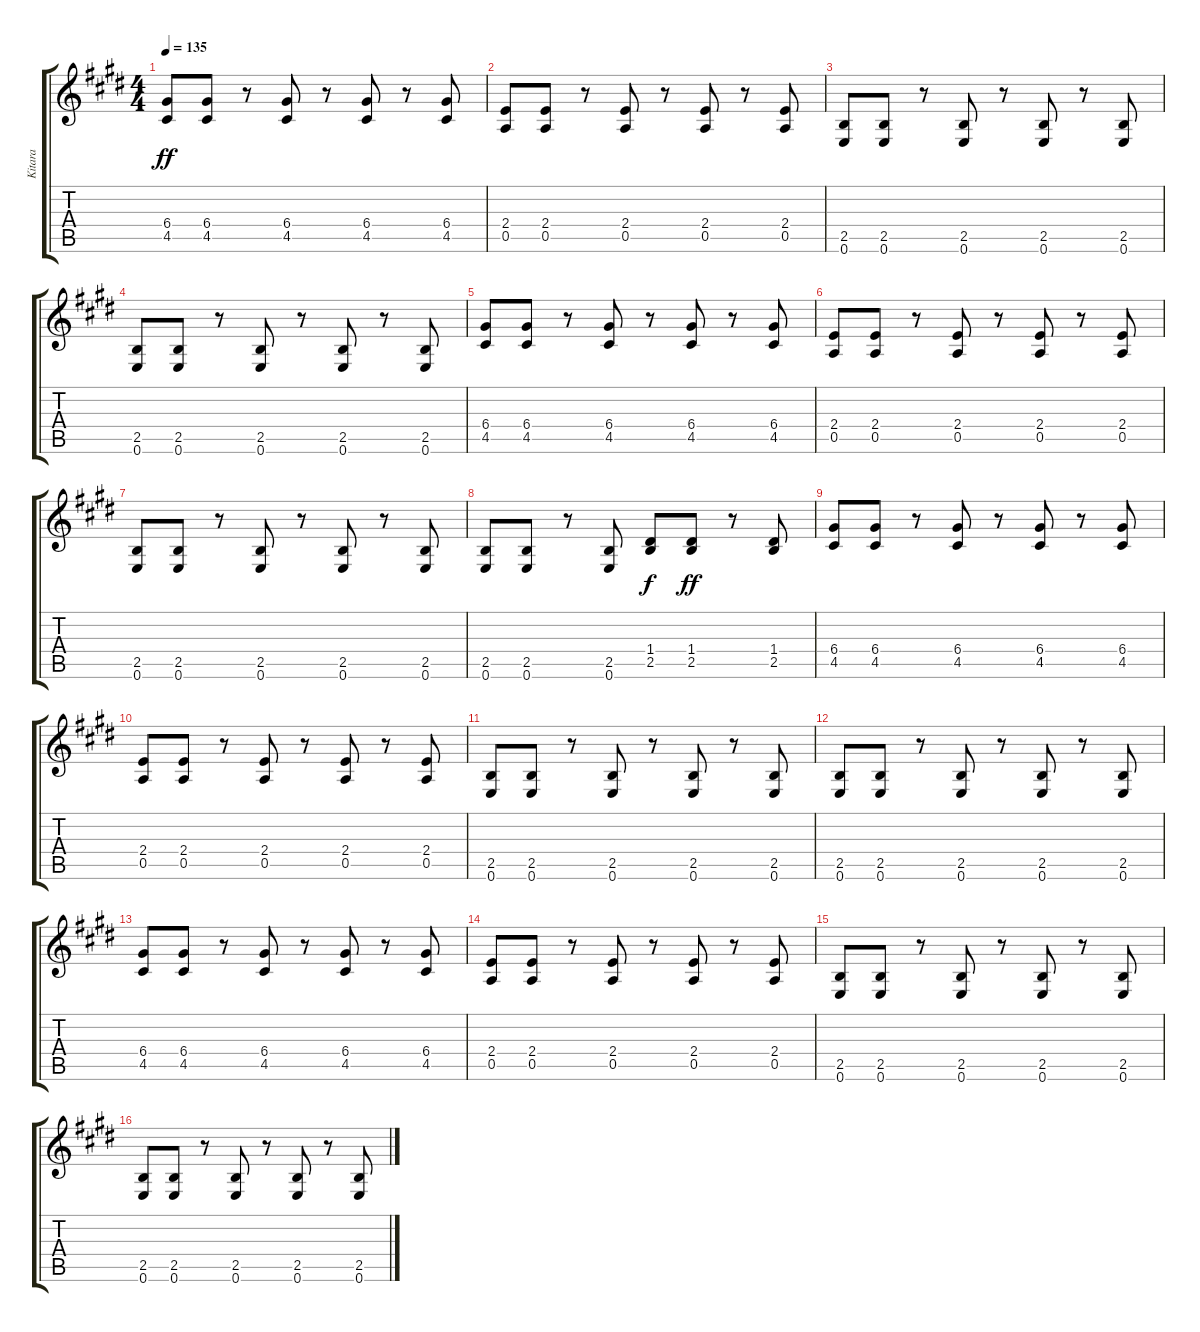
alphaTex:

\track ("Kitara" "Kitara") {instrument distortionguitar}
\staff {score tabs}
\tuning (E4 B3 G3 D3 A2 E2) {hide}
\ts (4 4)
\tempo 135
\clef g2
\ks e
(6.4 4.5).8{dy ff} (6.4 4.5).8 r.8 (6.4 4.5).8 r.8 (6.4 4.5).8 r.8 (6.4 4.5).8 |
(2.4 0.5).8 (2.4 0.5).8 r.8 (2.4 0.5).8 r.8 (2.4 0.5).8 r.8 (2.4 0.5).8 |
(2.5 0.6).8 (2.5 0.6).8 r.8 (2.5 0.6).8 r.8 (2.5 0.6).8 r.8 (2.5 0.6).8 |
(2.5 0.6).8 (2.5 0.6).8 r.8 (2.5 0.6).8 r.8 (2.5 0.6).8 r.8 (2.5 0.6).8 |
(6.4 4.5).8 (6.4 4.5).8 r.8 (6.4 4.5).8 r.8 (6.4 4.5).8 r.8 (6.4 4.5).8 |
(2.4 0.5).8 (2.4 0.5).8 r.8 (2.4 0.5).8 r.8 (2.4 0.5).8 r.8 (2.4 0.5).8 |
(2.5 0.6).8 (2.5 0.6).8 r.8 (2.5 0.6).8 r.8 (2.5 0.6).8 r.8 (2.5 0.6).8 |
(2.5 0.6).8 (2.5 0.6).8 r.8 (2.5 0.6).8 (1.4 2.5).8{dy f} (1.4 2.5).8{dy ff} r.8 (1.4 2.5).8 |
(6.4 4.5).8 (6.4 4.5).8 r.8 (6.4 4.5).8 r.8 (6.4 4.5).8 r.8 (6.4 4.5).8 |
(2.4 0.5).8 (2.4 0.5).8 r.8 (2.4 0.5).8 r.8 (2.4 0.5).8 r.8 (2.4 0.5).8 |
(2.5 0.6).8 (2.5 0.6).8 r.8 (2.5 0.6).8 r.8 (2.5 0.6).8 r.8 (2.5 0.6).8 |
(2.5 0.6).8 (2.5 0.6).8 r.8 (2.5 0.6).8 r.8 (2.5 0.6).8 r.8 (2.5 0.6).8 |
(6.4 4.5).8 (6.4 4.5).8 r.8 (6.4 4.5).8 r.8 (6.4 4.5).8 r.8 (6.4 4.5).8 |
(2.4 0.5).8 (2.4 0.5).8 r.8 (2.4 0.5).8 r.8 (2.4 0.5).8 r.8 (2.4 0.5).8 |
(2.5 0.6).8 (2.5 0.6).8 r.8 (2.5 0.6).8 r.8 (2.5 0.6).8 r.8 (2.5 0.6).8 |
(2.5 0.6).8 (2.5 0.6).8 r.8 (2.5 0.6).8 r.8 (2.5 0.6).8 r.8 (2.5 0.6).8
